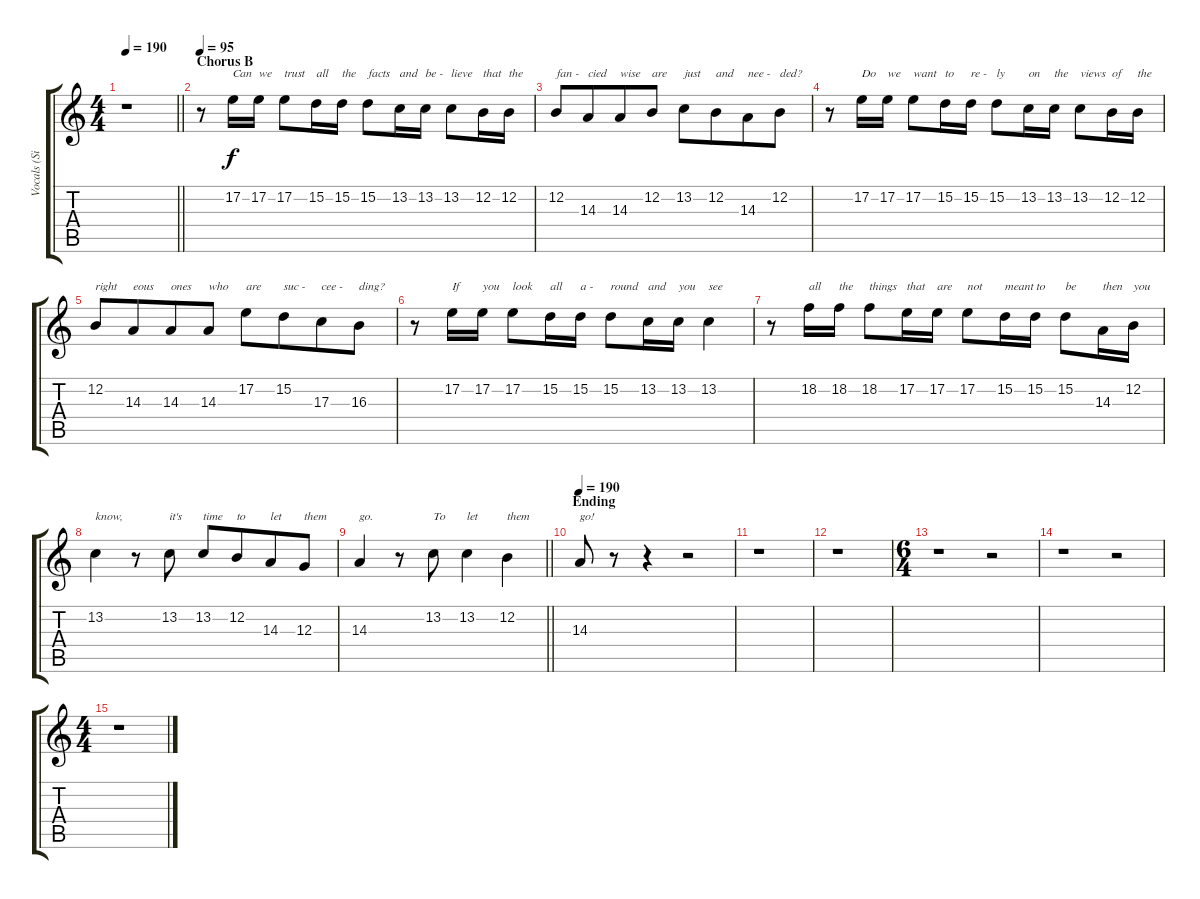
\track ("Vocals (Simone)" "Vocals (Si") {instrument flute}
\staff {score tabs}
\tuning (E4 B3 G3 D3 A2 E2) {hide}
\ts (4 4)
\tempo 190
\clef g2
\barLineRight lightlight
\ks c
r.1{dy f} |
\section ("" "Chorus B")
\tempo 95
r.8 17.2.16{txt "Can "} 17.2.16{txt "we"} 17.2.8{txt "trust"} 15.2.16{txt "all"} 15.2.16{txt "the"} 15.2.8{txt "facts"} 13.2.16{txt "and"} 13.2.16{txt "be -"} 13.2.8{txt "lieve"} 12.2.16{txt "that"} 12.2.16{txt "the"} |
12.2.8{txt "fan -"} 14.3.8{txt "cied" beam merge} 14.3.8{txt "wise"} 12.2.8{txt "are"} 13.2.8{txt "just"} 12.2.8{txt "and" beam merge} 14.3.8{txt "nee -"} 12.2.8{txt "ded?"} |
r.8 17.2.16{txt "Do"} 17.2.16{txt "we"} 17.2.8{txt "want"} 15.2.16{txt "to"} 15.2.16{txt "re -"} 15.2.8{txt "ly"} 13.2.16{txt "on"} 13.2.16{txt "the"} 13.2.8{txt "views"} 12.2.16{txt "of"} 12.2.16{txt "the"} |
12.2.8{txt "right"} 14.3.8{txt "eous" beam merge} 14.3.8{txt "ones"} 14.3.8{txt "who"} 17.2.8{txt "are"} 15.2.8{txt "suc -" beam merge} 17.3.8{txt "cee -"} 16.3.8{txt "ding?"} |
r.8 17.2.16{txt "If "} 17.2.16{txt "you"} 17.2.8{txt "look"} 15.2.16{txt "all"} 15.2.16{txt "a -"} 15.2.8{txt "round"} 13.2.16{txt "and"} 13.2.16{txt "you"} 13.2.4{txt "see"} |
r.8 18.2.16{txt "all"} 18.2.16{txt "the"} 18.2.8{txt "things"} 17.2.16{txt "that"} 17.2.16{txt "are"} 17.2.8{txt "not"} 15.2.16{txt "meant to"} 15.2.16 15.2.8{txt "be"} 14.3.16{txt "then"} 12.2.16{txt "you"} |
13.2.4{txt "know,"} r.8 13.2.8{txt "it's"} 13.2.8{txt "time" beam merge} 12.2.8{txt "to" beam merge} 14.3.8{txt "let"} 12.3.8{txt "them"} |
\barLineRight lightlight
14.3.4{txt "go."} r.8 13.2.8{txt "To"} 13.2.4{txt "let"} 12.2.4{txt "them"} |
\section ("" "Ending")
\tempo 190
14.3.8{txt "go!"} r.8 r.4 r.2 |
r.1 |
r.1 |
\ts (6 4)
r.1 r.2 |
r.1 r.2 |
\ts (4 4)
r.1
